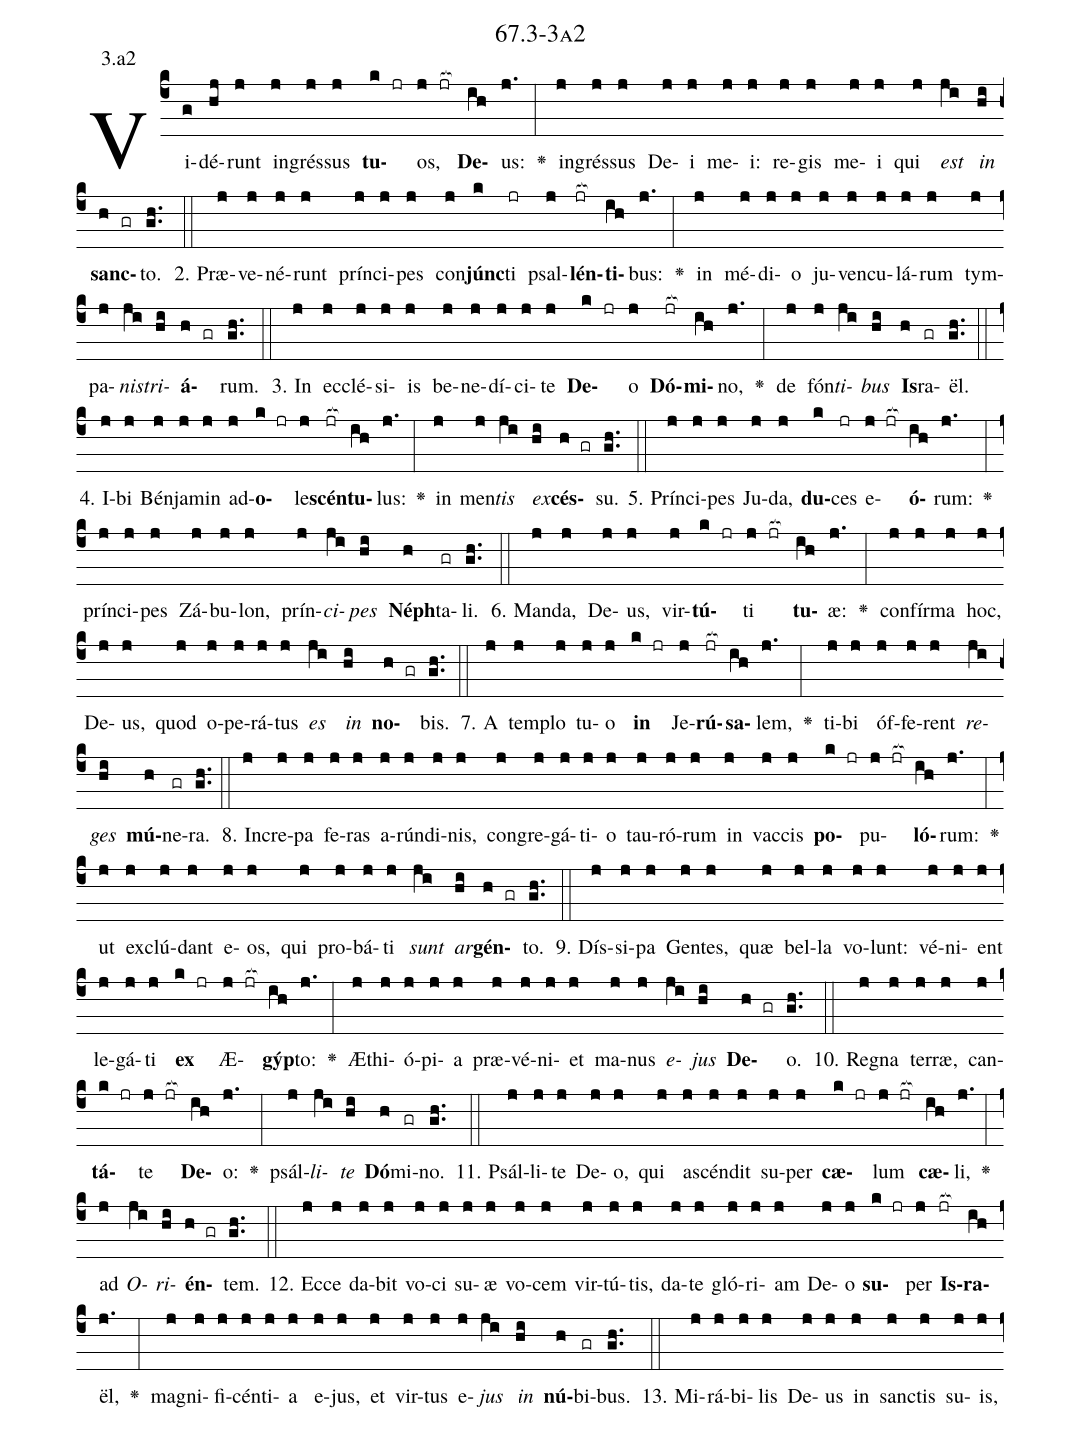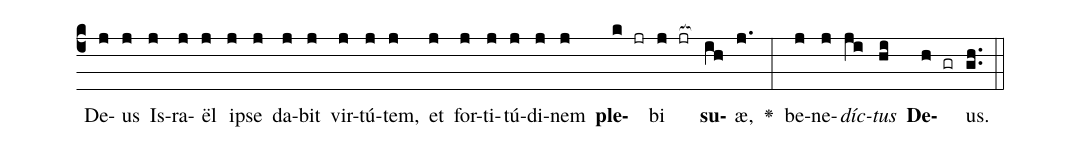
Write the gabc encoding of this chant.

name: 67.3-3a2;
annotation: 3.a2;
%%
(c4)Vi(g)dé(hj)runt(j) in(j)grés(j)sus(j) <b>tu</b>(k jr)os,(j jr[ocb:1{]) <b>De</b>(ih[ocb:0}])us:(j.) <v>\greheightstar</v>(:) in(j)grés(j)sus(j) De(j)i(j) me(j)i:(j) re(j)gis(j) me(j)i(j) qui(j) <i>est</i>(ji) <i>in</i>(hi) <b>sanc</b>(h gr)to.(gh..) (::)
2. Præ(j)ve(j)né(j)runt(j) prín(j)ci(j)pes(j) con(j)<b>júnc</b>(k)ti(jr) psal(j)<b>lén</b>(jr[ocb:1{])<b>ti</b>(ih[ocb:0}])bus:(j.) <v>\greheightstar</v>(:) in(j) mé(j)di(j)o(j) ju(j)ven(j)cu(j)lá(j)rum(j) tym(j)pa(j)<i>nis</i>(ji)<i>tri</i>(hi)<b>á</b>(h gr)rum.(gh..) (::)
3. In(j) ec(j)clé(j)si(j)is(j) be(j)ne(j)dí(j)ci(j)te(j) <b>De</b>(k jr)o(j) <b>Dó</b>(jr[ocb:1{])<b>mi</b>(ih[ocb:0}])no,(j.) <v>\greheightstar</v>(:) de(j) fón(j)<i>ti</i>(ji)<i>bus</i>(hi) <b>Is</b>(h)ra(gr)ël.(gh..) (::)
4. I(j)bi(j) Bén(j)ja(j)min(j) ad(j)<b>o</b>(k jr)le(j)<b>scén</b>(jr[ocb:1{])<b>tu</b>(ih[ocb:0}])lus:(j.) <v>\greheightstar</v>(:) in(j) men(j)<i>tis</i>(ji) <i>ex</i>(hi)<b>cés</b>(h gr)su.(gh..) (::)
5. Prín(j)ci(j)pes(j) Ju(j)da,(j) <b>du</b>(k)ces(jr) e(j jr[ocb:1{])<b>ó</b>(ih[ocb:0}])rum:(j.) <v>\greheightstar</v>(:) prín(j)ci(j)pes(j) Zá(j)bu(j)lon,(j) prín(j)<i>ci</i>(ji)<i>pes</i>(hi) <b>Néph</b>(h)ta(gr)li.(gh..) (::)
6. Man(j)da,(j) De(j)us,(j) vir(j)<b>tú</b>(k jr)ti(j jr[ocb:1{]) <b>tu</b>(ih[ocb:0}])æ:(j.) <v>\greheightstar</v>(:) con(j)fír(j)ma(j) hoc,(j) De(j)us,(j) quod(j) o(j)pe(j)rá(j)tus(j) <i>es</i>(ji) <i>in</i>(hi) <b>no</b>(h gr)bis.(gh..) (::)
7. A(j) tem(j)plo(j) tu(j)o(j) <b>in</b>(k jr) Je(j)<b>rú</b>(jr[ocb:1{])<b>sa</b>(ih[ocb:0}])lem,(j.) <v>\greheightstar</v>(:) ti(j)bi(j) óf(j)fe(j)rent(j) <i>re</i>(ji)<i>ges</i>(hi) <b>mú</b>(h)ne(gr)ra.(gh..) (::)
8. In(j)cre(j)pa(j) fe(j)ras(j) a(j)rún(j)di(j)nis,(j) con(j)gre(j)gá(j)ti(j)o(j) tau(j)ró(j)rum(j) in(j) vac(j)cis(j) <b>po</b>(k jr)pu(j jr[ocb:1{])<b>ló</b>(ih[ocb:0}])rum:(j.) <v>\greheightstar</v>(:) ut(j) ex(j)clú(j)dant(j) e(j)os,(j) qui(j) pro(j)bá(j)ti(j) <i>sunt</i>(ji) <i>ar</i>(hi)<b>gén</b>(h gr)to.(gh..) (::)
9. Dís(j)si(j)pa(j) Gen(j)tes,(j) quæ(j) bel(j)la(j) vo(j)lunt:(j) vé(j)ni(j)ent(j) le(j)gá(j)ti(j) <b>ex</b>(k jr) Æ(j jr[ocb:1{])<b>gýp</b>(ih[ocb:0}])to:(j.) <v>\greheightstar</v>(:) Æ(j)thi(j)ó(j)pi(j)a(j) præ(j)vé(j)ni(j)et(j) ma(j)nus(j) <i>e</i>(ji)<i>jus</i>(hi) <b>De</b>(h gr)o.(gh..) (::)
10. Re(j)gna(j) ter(j)ræ,(j) can(j)<b>tá</b>(k jr)te(j jr[ocb:1{]) <b>De</b>(ih[ocb:0}])o:(j.) <v>\greheightstar</v>(:) psál(j)<i>li</i>(ji)<i>te</i>(hi) <b>Dó</b>(h)mi(gr)no.(gh..) (::)
11. Psál(j)li(j)te(j) De(j)o,(j) qui(j) a(j)scén(j)dit(j) su(j)per(j) <b>cæ</b>(k jr)lum(j jr[ocb:1{]) <b>cæ</b>(ih[ocb:0}])li,(j.) <v>\greheightstar</v>(:) ad(j) <i>O</i>(ji)<i>ri</i>(hi)<b>én</b>(h gr)tem.(gh..) (::)
12. Ec(j)ce(j) da(j)bit(j) vo(j)ci(j) su(j)æ(j) vo(j)cem(j) vir(j)tú(j)tis,(j) da(j)te(j) gló(j)ri(j)am(j) De(j)o(j) <b>su</b>(k jr)per(j) <b>Is</b>(jr[ocb:1{])<b>ra</b>(ih[ocb:0}])ël,(j.) <v>\greheightstar</v>(:) ma(j)gni(j)fi(j)cén(j)ti(j)a(j) e(j)jus,(j) et(j) vir(j)tus(j) e(j)<i>jus</i>(ji) <i>in</i>(hi) <b>nú</b>(h)bi(gr)bus.(gh..) (::)
13. Mi(j)rá(j)bi(j)lis(j) De(j)us(j) in(j) sanc(j)tis(j) su(j)is,(j) De(j)us(j) Is(j)ra(j)ël(j) ip(j)se(j) da(j)bit(j) vir(j)tú(j)tem,(j) et(j) for(j)ti(j)tú(j)di(j)nem(j) <b>ple</b>(k jr)bi(j jr[ocb:1{]) <b>su</b>(ih[ocb:0}])æ,(j.) <v>\greheightstar</v>(:) be(j)ne(j)<i>díc</i>(ji)<i>tus</i>(hi) <b>De</b>(h gr)us.(gh..) (::)
